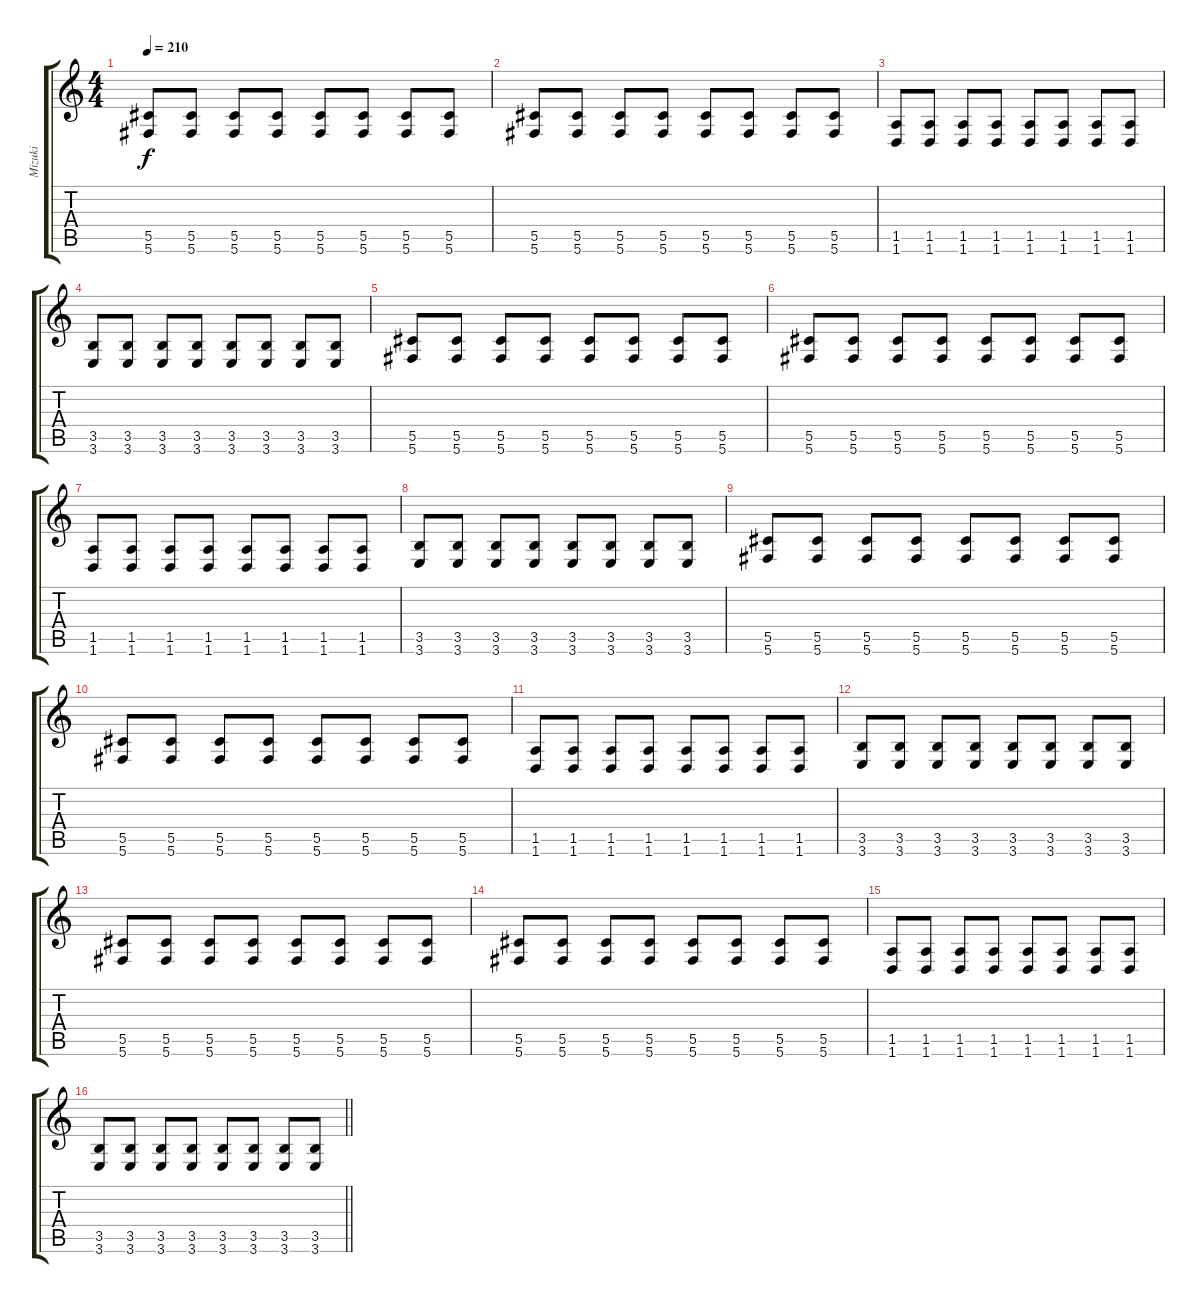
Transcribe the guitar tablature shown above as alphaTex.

\track ("Mizuki" "Mizuki") {instrument distortionguitar}
\staff {score tabs}
\tuning (Eb4 Bb3 Gb3 Db3 Ab2 Db2) {hide}
\ts (4 4)
\tempo 210
\clef g2
\ks c
(5.5 5.6).8{dy f} (5.5 5.6).8 (5.5 5.6).8 (5.5 5.6).8 (5.5 5.6).8 (5.5 5.6).8 (5.5 5.6).8 (5.5 5.6).8 |
(5.5 5.6).8 (5.5 5.6).8 (5.5 5.6).8 (5.5 5.6).8 (5.5 5.6).8 (5.5 5.6).8 (5.5 5.6).8 (5.5 5.6).8 |
(1.5 1.6).8 (1.5 1.6).8 (1.5 1.6).8 (1.5 1.6).8 (1.5 1.6).8 (1.5 1.6).8 (1.5 1.6).8 (1.5 1.6).8 |
(3.5 3.6).8 (3.5 3.6).8 (3.5 3.6).8 (3.5 3.6).8 (3.5 3.6).8 (3.5 3.6).8 (3.5 3.6).8 (3.5 3.6).8 |
(5.5 5.6).8 (5.5 5.6).8 (5.5 5.6).8 (5.5 5.6).8 (5.5 5.6).8 (5.5 5.6).8 (5.5 5.6).8 (5.5 5.6).8 |
(5.5 5.6).8 (5.5 5.6).8 (5.5 5.6).8 (5.5 5.6).8 (5.5 5.6).8 (5.5 5.6).8 (5.5 5.6).8 (5.5 5.6).8 |
(1.5 1.6).8 (1.5 1.6).8 (1.5 1.6).8 (1.5 1.6).8 (1.5 1.6).8 (1.5 1.6).8 (1.5 1.6).8 (1.5 1.6).8 |
(3.5 3.6).8 (3.5 3.6).8 (3.5 3.6).8 (3.5 3.6).8 (3.5 3.6).8 (3.5 3.6).8 (3.5 3.6).8 (3.5 3.6).8 |
(5.5 5.6).8 (5.5 5.6).8 (5.5 5.6).8 (5.5 5.6).8 (5.5 5.6).8 (5.5 5.6).8 (5.5 5.6).8 (5.5 5.6).8 |
(5.5 5.6).8 (5.5 5.6).8 (5.5 5.6).8 (5.5 5.6).8 (5.5 5.6).8 (5.5 5.6).8 (5.5 5.6).8 (5.5 5.6).8 |
(1.5 1.6).8 (1.5 1.6).8 (1.5 1.6).8 (1.5 1.6).8 (1.5 1.6).8 (1.5 1.6).8 (1.5 1.6).8 (1.5 1.6).8 |
(3.5 3.6).8 (3.5 3.6).8 (3.5 3.6).8 (3.5 3.6).8 (3.5 3.6).8 (3.5 3.6).8 (3.5 3.6).8 (3.5 3.6).8 |
(5.5 5.6).8 (5.5 5.6).8 (5.5 5.6).8 (5.5 5.6).8 (5.5 5.6).8 (5.5 5.6).8 (5.5 5.6).8 (5.5 5.6).8 |
(5.5 5.6).8 (5.5 5.6).8 (5.5 5.6).8 (5.5 5.6).8 (5.5 5.6).8 (5.5 5.6).8 (5.5 5.6).8 (5.5 5.6).8 |
(1.5 1.6).8 (1.5 1.6).8 (1.5 1.6).8 (1.5 1.6).8 (1.5 1.6).8 (1.5 1.6).8 (1.5 1.6).8 (1.5 1.6).8 |
\barLineRight lightlight
(3.5 3.6).8 (3.5 3.6).8 (3.5 3.6).8 (3.5 3.6).8 (3.5 3.6).8 (3.5 3.6).8 (3.5 3.6).8 (3.5 3.6).8
